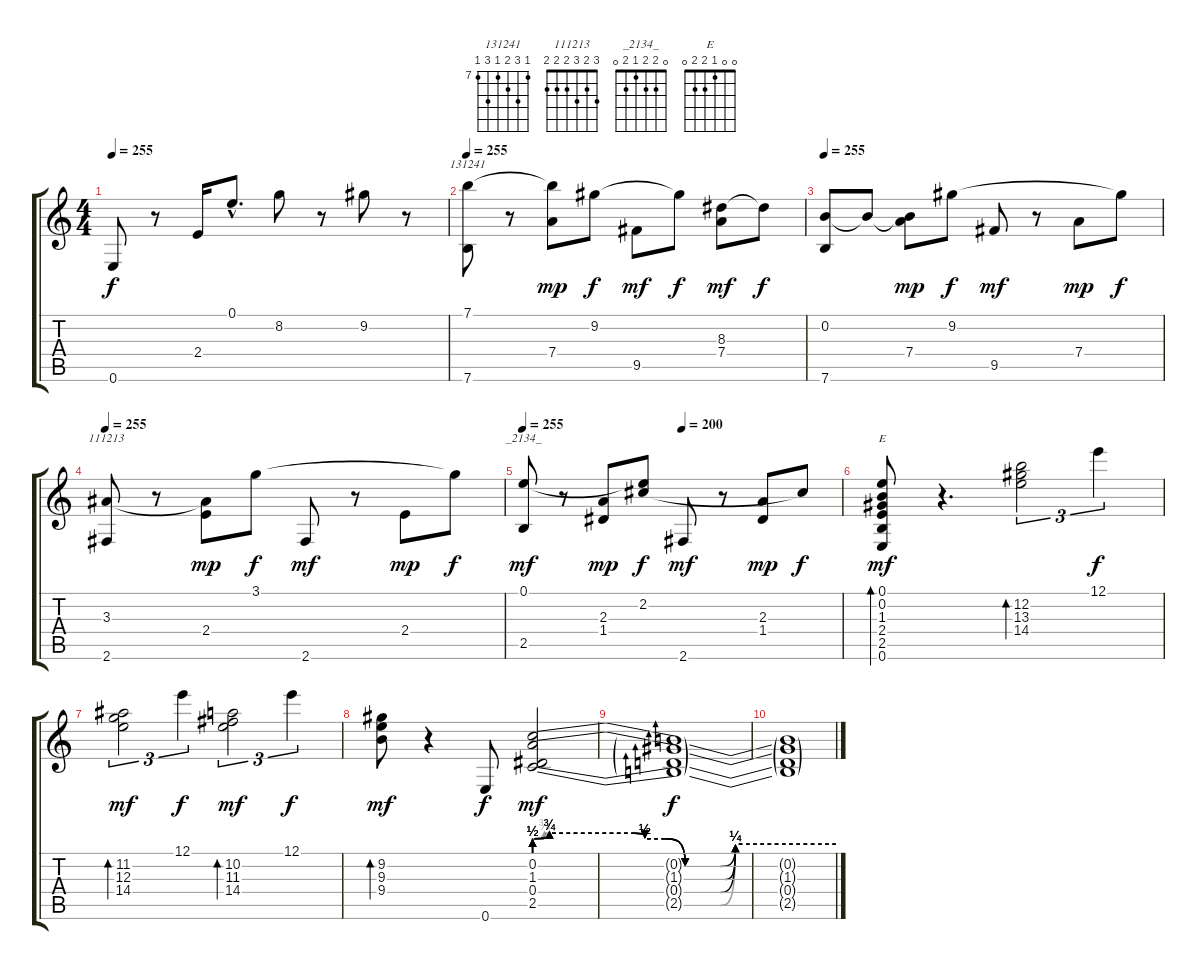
\track "" {instrument acousticguitarnylon}
\staff {score tabs}
\tuning (E4 B3 G3 D3 A2 E2) {hide}
\chord ("131241" 7 9 8 7 9 7) {firstfret 7}
\chord ("111213" 3 2 3 2 2 2)
\chord ("_2134_" 0 2 2 1 2 0)
\chord ("E" 0 0 1 2 2 0)
\ts (4 4)
\tempo 255
\clef g2
\ks c
0.6.8{dy f} r.8 2.4.16 0.1{hac t}.8{d} 8.2.8 r.8 9.2.8 r.8 |
\tempo 255
(7.1 7.6).8{ch "131241"} r.8 (7.1{t} 7.4).8{dy mp} 9.2.8{dy f} 9.5.8{dy mf} 9.2{t}.8{dy f} (8.3 7.4).8{dy mf} 8.3{t}.8{dy f} |
\tempo 255
(0.2 7.6).8 0.2{t}.8 (0.2{t} 7.4).8{dy mp} 9.2.8{dy f} 9.5.8{dy mf} r.8 7.4.8{dy mp} 9.2{t}.8{dy f} |
\tempo 255
(3.3 2.6).8{ch "111213"} r.8 (3.3{t} 2.4).8{dy mp} 3.1.8{dy f} 2.6.8{dy mf} r.8 2.4.8{dy mp} 3.1{t}.8{dy f} |
\tempo 255
\tempo (200 0.5)
(0.1 2.5).8{ch "_2134_" dy mf} r.8 (2.3 1.4).8{dy mp} (0.1{t} 2.2).8{dy f} 2.6.8{dy mf} r.8 (2.3 1.4).8{dy mp} 2.2{t}.8{dy f} |
(0.1 0.2 1.3 2.4 2.5 0.6).8{bd 120 ch "E" dy mf} r.4{d} (12.2 13.3 14.4).2{tu (3 2) bd 120} 12.1.4{tu (3 2) dy f} |
(11.2 12.3 14.4).2{tu (3 2) bd 120 dy mf} 12.1.4{tu (3 2) dy f} (10.2 11.3 14.4).2{tu (3 2) bd 120 dy mf} 12.1.4{tu (3 2) dy f} |
(9.2 9.3 9.4).8{bd 120 dy mf} r.4 0.6.8{dy f} (0.2{be (custom 0 2 3 3 20 3 22 2 26 2 30 0 37 0 40 1 60 1)} 1.3{be (custom 0 2 3 3 20 3 22 2 26 2 30 0 38 0 40 1 60 1)} 0.4{be (custom 0 2 3 3 20 3 22 2 26 2 30 0 37 0 40 1 60 1)} 2.5{be (custom 0 2 2 3 20 3 22 2 26 2 30 0 37 0 40 1 60 1)}).2{dy mf} |
(0.2{t} 1.3{t} 0.4{t} 2.5{t}).1{dy f} |
(0.2{t} 1.3{t} 0.4{t} 2.5{t}).1
